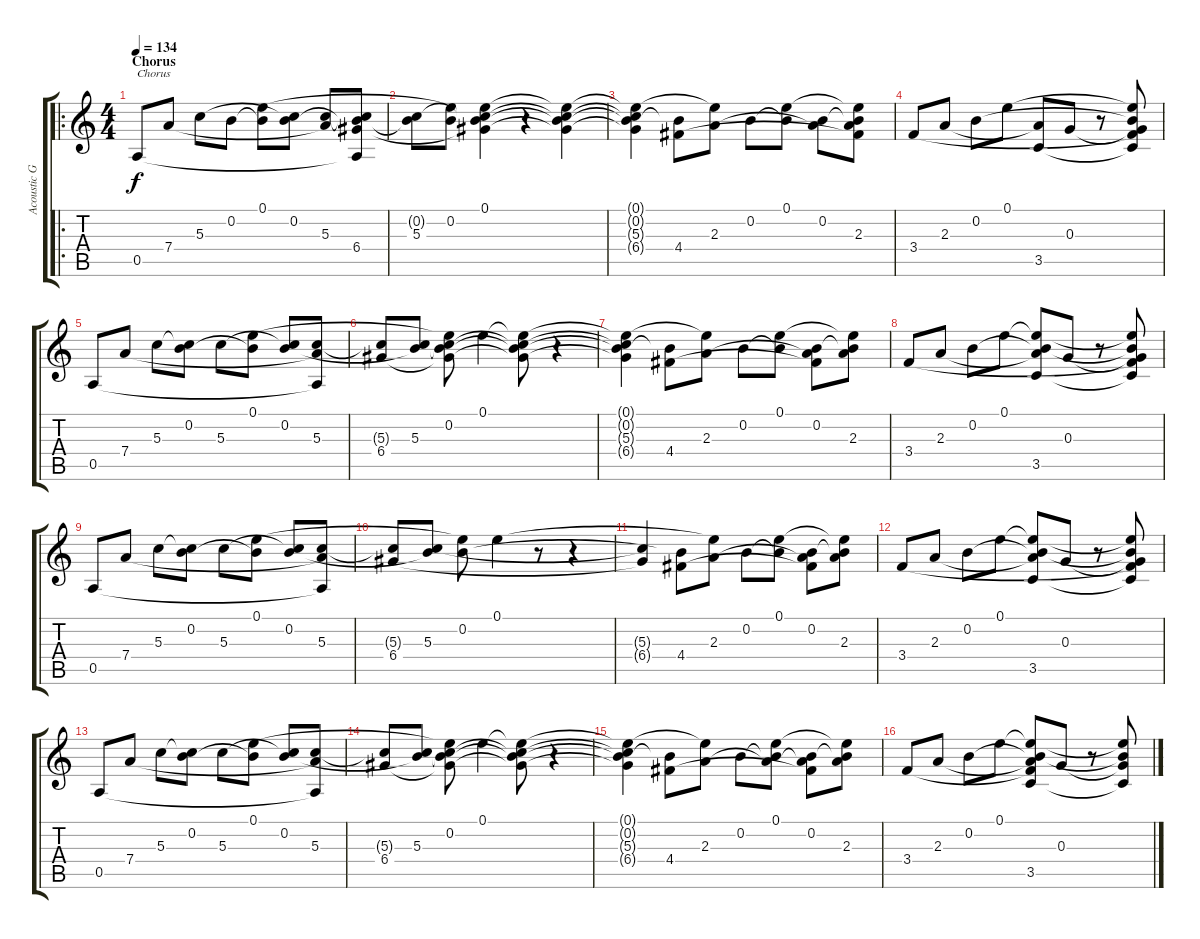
\track ("Acoustic Guitar" "Acoustic G") {instrument acousticguitarsteel}
\staff {score tabs}
\tuning (E4 B3 G3 D3 A2 E2) {hide}
\ro
\ts (4 4)
\section ("" "Chorus")
\tempo 134
\clef g2
\ks c
0.5.8{txt "Chorus" dy f} 7.4.8 5.3.8 0.2.8 (0.1 0.2{t}).8 (0.2 5.3{t}).8 (5.3 7.4{t}).8 (0.2{t} 5.3{t} 6.4 0.5{t}).8 |
(0.2{t} 5.3).8 (0.1{t} 0.2).8 (0.1 0.2{t} 5.3{t} 6.4{t}).4 r.4 (0.1{t} 0.2{t} 5.3{t} 6.4{t}).4 |
(0.1{t} 0.2{t} 5.3{t} 6.4{t}).4 (0.2{t} 4.4).8 (0.1{t} 2.3).8 0.2.8 (0.1 0.2{t}).8 (0.2 2.3{t}).8 (0.1{t} 0.2{t} 2.3 4.4{t}).8 |
3.4.8 2.3.8 0.2.8 0.1.8 (2.3{t} 3.5).8 0.3.8 r.8 (0.1{t} 0.2{t} 0.3{t} 3.4{t} 3.5{t}).8 |
0.5.8 7.4.8 5.3.8 (0.2 5.3{t}).8 5.3.8 (0.1 0.2{t}).8 (0.2 5.3{t}).8 (5.3 7.4{t} 0.5{t}).8 |
(5.3{t} 6.4).8 (0.2{t} 5.3).8 (0.1{t} 0.2 5.3{t} 6.4{t}).8 0.1.4 (0.1{t} 0.2{t} 5.3{t} 6.4{t}).8 r.4 |
(0.1{t} 0.2{t} 5.3{t} 6.4{t}).4 (0.2{t} 4.4).8 (0.1{t} 2.3).8 0.2.8 (0.1 0.2{t}).8 (0.2 2.3{t} 4.4{t}).8 (0.1{t} 0.2{t} 2.3).8 |
3.4.8 2.3.8 0.2.8 0.1.8 (0.1{t} 0.2{t} 2.3{t} 3.5).8 0.3.8 r.8 (0.1{t} 0.2{t} 0.3{t} 3.4{t} 3.5{t}).8 |
0.5.8 7.4.8 5.3.8 (0.2 5.3{t}).8 5.3.8 (0.1 0.2{t}).8 (0.2 5.3{t}).8 (5.3 7.4{t} 0.5{t}).8 |
(5.3{t} 6.4).8 (0.2{t} 5.3).8 (0.1{t} 0.2).8 0.1.4 r.8 r.4 |
(5.3{t} 6.4{t}).4 (0.2{t} 4.4).8 (0.1{t} 2.3).8 0.2.8 (0.1 0.2{t}).8 (0.2 2.3{t} 4.4{t}).8 (0.1{t} 0.2{t} 2.3).8 |
3.4.8 2.3.8 0.2.8 0.1.8 (0.1{t} 0.2{t} 2.3{t} 3.5).8 0.3.8 r.8 (0.1{t} 0.2{t} 0.3{t} 3.4{t} 3.5{t}).8 |
0.5.8 7.4.8 5.3.8 (0.2 5.3{t}).8 5.3.8 (0.1 0.2{t}).8 (0.2 5.3{t}).8 (5.3 7.4{t} 0.5{t}).8 |
(5.3{t} 6.4).8 (0.2{t} 5.3).8 (0.1{t} 0.2 5.3{t} 6.4{t}).8 0.1.4 (0.1{t} 0.2{t} 5.3{t} 6.4{t}).8 r.4 |
(0.1{t} 0.2{t} 5.3{t} 6.4{t}).4 (0.2{t} 4.4).8 (0.1{t} 2.3).8 0.2.8 (0.1 0.2{t} 2.3{t}).8 (0.2 2.3{t} 4.4{t}).8 (0.1{t} 0.2{t} 2.3).8 |
3.4.8 2.3.8 0.2.8 0.1.8 (0.1{t} 0.2{t} 2.3{t} 3.4{t} 3.5).8 0.3.8 r.8 (0.1{t} 0.2{t} 0.3{t} 3.5{t}).8
